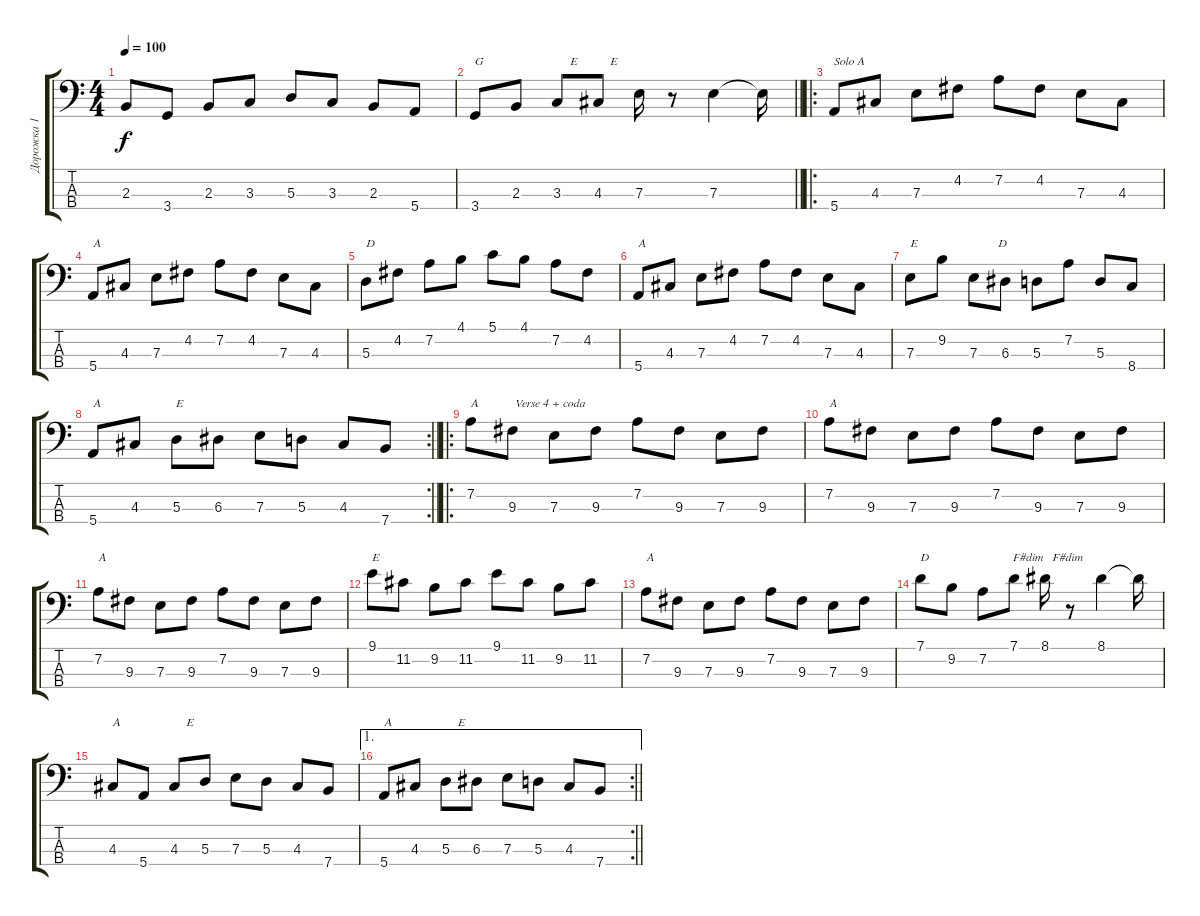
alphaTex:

\track ("Дорожка 1" "Дорожка 1") {instrument slapbass1}
\staff {score tabs}
\tuning (G2 D2 A1 E1) {hide}
\ts (4 4)
\tempo 100
\clef f4
\ks c
2.3.8{dy f} 3.4.8 2.3.8 3.3.8 5.3.8 3.3.8 2.3.8 5.4.8 |
\barLineRight lightlight
3.4.8{txt "G                             E           E"} 2.3.8 3.3.8 4.3.8 7.3.16 r.8 7.3.4 7.3{t}.16 |
\ro
5.4.8{txt "Solo A"} 4.3.8 7.3.8 4.2.8 7.2.8 4.2.8 7.3.8 4.3.8 |
5.4.8{txt "A"} 4.3.8 7.3.8 4.2.8 7.2.8 4.2.8 7.3.8 4.3.8 |
5.3.8{txt "D"} 4.2.8 7.2.8 4.1.8 5.1.8 4.1.8 7.2.8 4.2.8 |
5.4.8{txt "A"} 4.3.8 7.3.8 4.2.8 7.2.8 4.2.8 7.3.8 4.3.8 |
7.3.8{txt "E                           D"} 9.2.8 7.3.8 6.3.8 5.3.8 7.2.8 5.3.8 8.4.8 |
\rc 2
\barLineRight lightlight
5.4.8{txt "A                         E"} 4.3.8 5.3.8 6.3.8 7.3.8 5.3.8 4.3.8 7.4.8 |
\ro
7.2.8{txt "A            Verse 4 + coda"} 9.3.8 7.3.8 9.3.8 7.2.8 9.3.8 7.3.8 9.3.8 |
7.2.8{txt "A"} 9.3.8 7.3.8 9.3.8 7.2.8 9.3.8 7.3.8 9.3.8 |
7.2.8{txt "A"} 9.3.8 7.3.8 9.3.8 7.2.8 9.3.8 7.3.8 9.3.8 |
9.1.8{txt "E"} 11.2.8 9.2.8 11.2.8 9.1.8 11.2.8 9.2.8 11.2.8 |
7.2.8{txt "A"} 9.3.8 7.3.8 9.3.8 7.2.8 9.3.8 7.3.8 9.3.8 |
7.1.8{txt "D                            F#dim   F#dim"} 9.2.8 7.2.8 7.1.8 8.1.16 r.8 8.1.4 8.1{t}.16 |
4.3.8{txt "A                      E"} 5.4.8 4.3.8 5.3.8 7.3.8 5.3.8 4.3.8 7.4.8 |
\ae 1
\rc 2
\barLineRight lightlight
5.4.8{txt "A                      E"} 4.3.8 5.3.8 6.3.8 7.3.8 5.3.8 4.3.8 7.4.8
